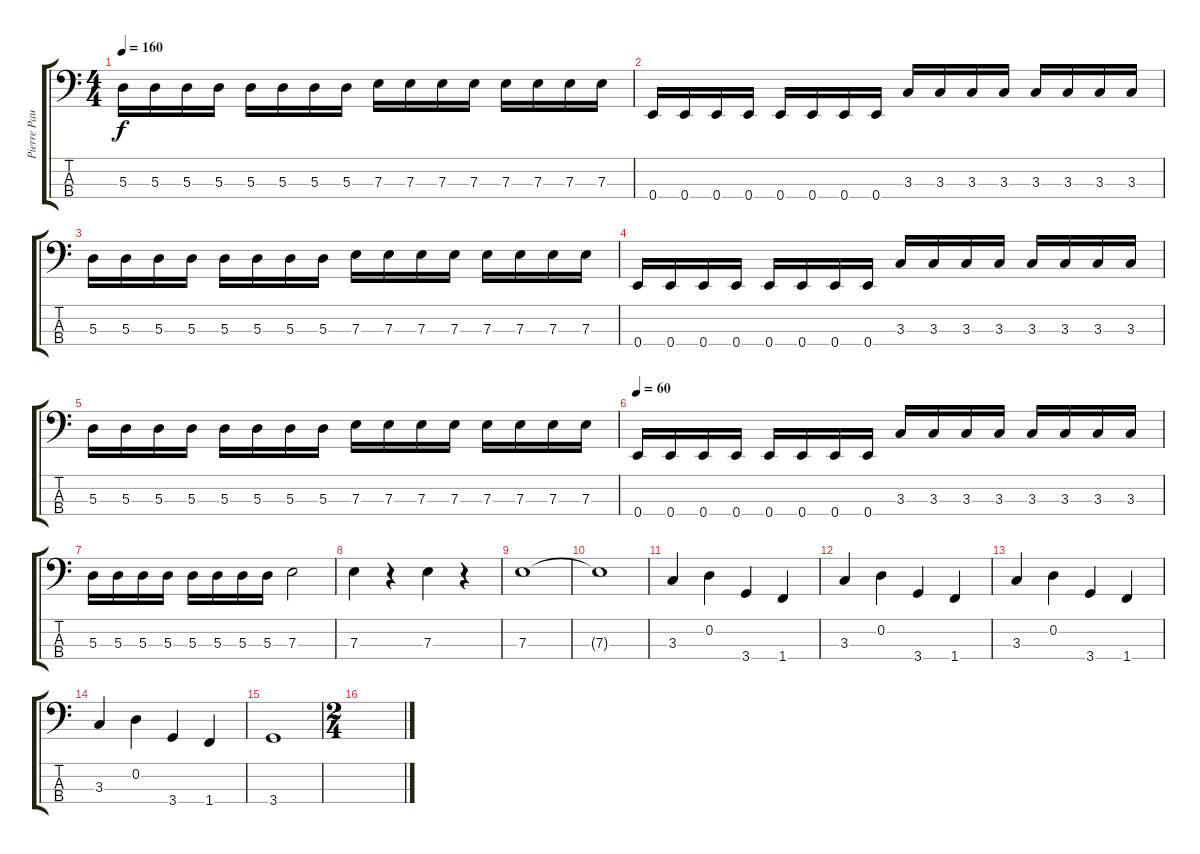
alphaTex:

\track ("Pierre Paul" "Pierre Pau") {instrument electricbassfinger}
\staff {score tabs}
\tuning (G2 D2 A1 E1) {hide}
\ts (4 4)
\tempo 160
\clef f4
\ks c
5.3.16{dy f} 5.3.16 5.3.16 5.3.16 5.3.16 5.3.16 5.3.16 5.3.16 7.3.16 7.3.16 7.3.16 7.3.16 7.3.16 7.3.16 7.3.16 7.3.16 |
0.4.16 0.4.16 0.4.16 0.4.16 0.4.16 0.4.16 0.4.16 0.4.16 3.3.16 3.3.16 3.3.16 3.3.16 3.3.16 3.3.16 3.3.16 3.3.16 |
5.3.16 5.3.16 5.3.16 5.3.16 5.3.16 5.3.16 5.3.16 5.3.16 7.3.16 7.3.16 7.3.16 7.3.16 7.3.16 7.3.16 7.3.16 7.3.16 |
0.4.16 0.4.16 0.4.16 0.4.16 0.4.16 0.4.16 0.4.16 0.4.16 3.3.16 3.3.16 3.3.16 3.3.16 3.3.16 3.3.16 3.3.16 3.3.16 |
5.3.16 5.3.16 5.3.16 5.3.16 5.3.16 5.3.16 5.3.16 5.3.16 7.3.16 7.3.16 7.3.16 7.3.16 7.3.16 7.3.16 7.3.16 7.3.16 |
\tempo 60
0.4.16 0.4.16 0.4.16 0.4.16 0.4.16 0.4.16 0.4.16 0.4.16 3.3.16 3.3.16 3.3.16 3.3.16 3.3.16 3.3.16 3.3.16 3.3.16 |
5.3.16 5.3.16 5.3.16 5.3.16 5.3.16 5.3.16 5.3.16 5.3.16 7.3.2 |
7.3.4 r.4 7.3.4 r.4 |
7.3.1 |
7.3{t}.1 |
3.3.4 0.2.4 3.4.4 1.4.4 |
3.3.4 0.2.4 3.4.4 1.4.4 |
3.3.4 0.2.4 3.4.4 1.4.4 |
3.3.4 0.2.4 3.4.4 1.4.4 |
3.4.1 |
\ts (2 4)
